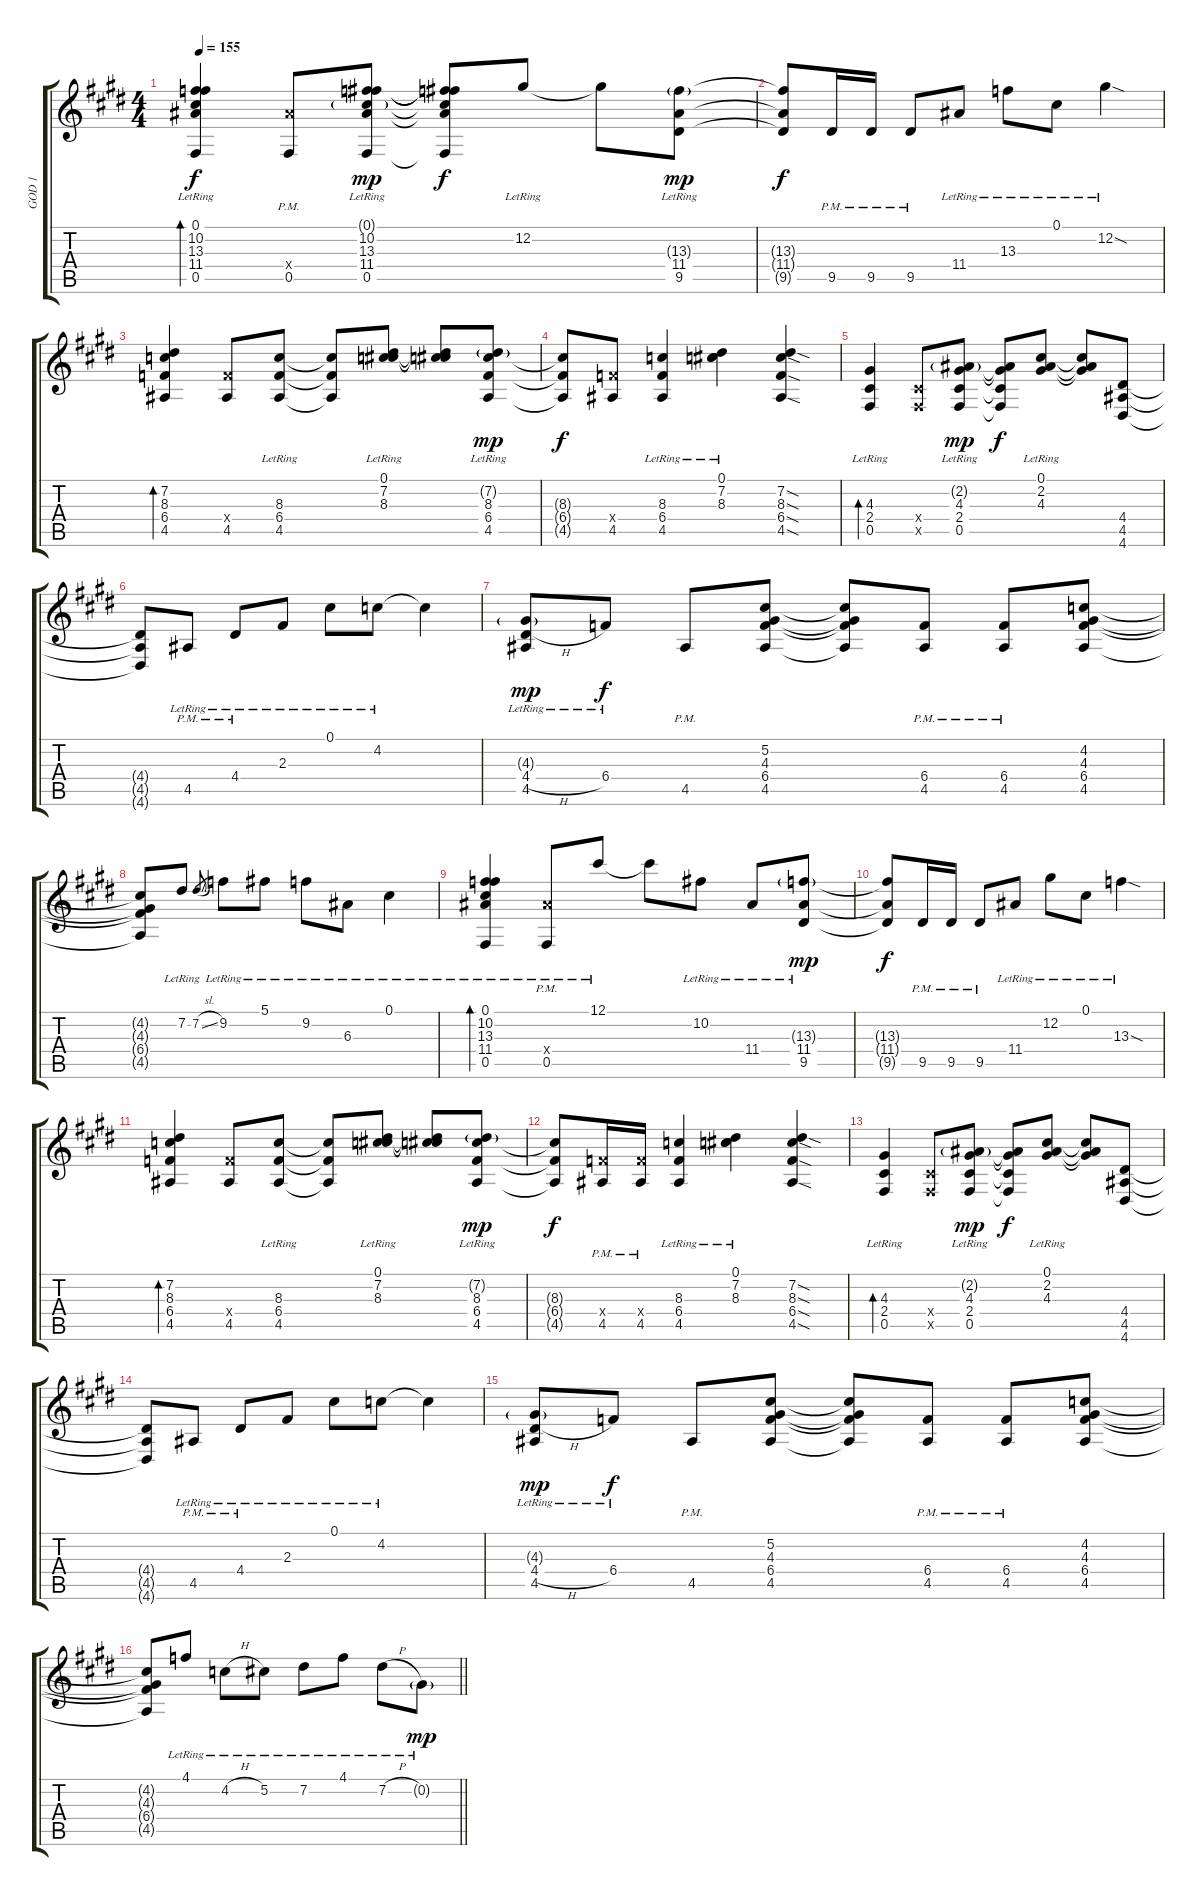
\track ("GOD 1" "GOD 1") {instrument electricguitarclean}
\staff {score tabs}
\tuning (Db4 Ab3 E3 B2 Gb2 B1) {hide}
\ts (4 4)
\tempo 155
\clef g2
\ks e
(0.1{lr} 10.2{lr} 13.3{lr} 11.4{lr} 0.5{lr}).4{bd 30 dy f instrument electricguitarclean} (11.4{pm x} 0.5{pm}).8 (0.1{g lr} 10.2{lr} 13.3{lr} 11.4{lr} 0.5{lr}).8{dy mp} (0.1{t} 10.2{t} 13.3{t} 11.4{t} 0.5{t}).8{dy f} 12.2{lr}.8 12.2{t}.8 (13.3{g lr} 11.4{lr} 9.5{lr}).8{dy mp} |
(13.3{t} 11.4{t} 9.5{t}).8{dy f} 9.5{pm}.16 9.5{pm}.16 9.5{pm}.8 11.4{lr}.8 13.3{lr}.8 0.1{lr}.8 12.2{sod lr}.4 |
(7.2 8.3 6.4 4.5).4{bd 30} (6.4{x} 4.5).8 (8.3{lr} 6.4{lr} 4.5{lr}).8 (8.3{t} 6.4{t} 4.5{t}).8 (0.1{lr} 7.2{lr} 8.3{lr}).8 (0.1{t} 7.2{t} 8.3{t}).8 (7.2{g lr} 8.3{lr} 6.4{lr} 4.5{lr}).8{dy mp} |
(8.3{t} 6.4{t} 4.5{t}).8{dy f} (6.4{x} 4.5).8 (8.3{lr} 6.4{lr} 4.5{lr}).4 (0.1{lr} 7.2{lr} 8.3{lr}).4 (7.2{sod} 8.3{sod} 6.4{sod} 4.5{sod}).4 |
(4.3{lr} 2.4{lr} 0.5{lr}).4{bd 30} (2.4{x} 0.5{x}).8 (2.2{g lr} 4.3{lr} 2.4{lr} 0.5{lr}).8{dy mp} (2.2{t} 4.3{t} 2.4{t} 0.5{t}).8{dy f} (0.1{lr} 2.2{lr} 4.3{lr}).8 (0.1{t} 2.2{t} 4.3{t}).8 (4.4 4.5 4.6).8 |
(4.4{t} 4.5{t} 4.6{t}).8 4.5{pm lr}.8 4.4{pm lr}.8 2.3{lr}.8 0.1{lr}.8 4.2{lr}.8 4.2{t}.4 |
(4.3{g lr} 4.4{h lr} 4.5{lr}).8{dy mp} 6.4{lr}.8{dy f} 4.5{pm}.8 (5.2 4.3 6.4 4.5).8 (5.2{t} 4.3{t} 6.4{t} 4.5{t}).8 (6.4{pm} 4.5{pm}).8 (6.4{pm} 4.5{pm}).8 (4.2 4.3 6.4 4.5).8 |
(4.2{t} 4.3{t} 6.4{t} 4.5{t}).8 7.2{lr}.8 7.2{sl}.8{gr} 9.2{lr}.8 5.1{lr}.8 9.2{lr}.8 6.3{lr}.8 0.1{lr}.4 |
(0.1{lr} 10.2{lr} 13.3{lr} 11.4{lr} 0.5{lr}).4{bd 30} (11.4{pm x} 0.5{pm lr}).8 12.1{lr}.8 12.1{t}.8 10.2{lr}.8 11.4{lr}.8 (13.3{g lr} 11.4{lr} 9.5{lr}).8{dy mp} |
(13.3{t} 11.4{t} 9.5{t}).8{dy f} 9.5{pm}.16 9.5{pm}.16 9.5{pm}.8 11.4{lr}.8 12.2{lr}.8 0.1{lr}.8 13.3{sod lr}.4 |
(7.2 8.3 6.4 4.5).4{bd 30} (6.4{x} 4.5).8 (8.3{lr} 6.4{lr} 4.5{lr}).8 (8.3{t} 6.4{t} 4.5{t}).8 (0.1{lr} 7.2{lr} 8.3{lr}).8 (0.1{t} 7.2{t} 8.3{t}).8 (7.2{g lr} 8.3{lr} 6.4{lr} 4.5{lr}).8{dy mp} |
(8.3{t} 6.4{t} 4.5{t}).8{dy f} (6.4{pm x} 4.5{pm}).16 (6.4{pm x} 4.5{pm}).16 (8.3{lr} 6.4{lr} 4.5{lr}).4 (0.1{lr} 7.2{lr} 8.3{lr}).4 (7.2{sod} 8.3{sod} 6.4{sod} 4.5{sod}).4 |
(4.3{lr} 2.4{lr} 0.5{lr}).4{bd 30} (2.4{x} 0.5{x}).8 (2.2{g lr} 4.3{lr} 2.4{lr} 0.5{lr}).8{dy mp} (2.2{t} 4.3{t} 2.4{t} 0.5{t}).8{dy f} (0.1{lr} 2.2{lr} 4.3{lr}).8 (0.1{t} 2.2{t} 4.3{t}).8 (4.4 4.5 4.6).8 |
(4.4{t} 4.5{t} 4.6{t}).8 4.5{pm lr}.8 4.4{pm lr}.8 2.3{lr}.8 0.1{lr}.8 4.2{lr}.8 4.2{t}.4 |
(4.3{g lr} 4.4{h lr} 4.5{lr}).8{dy mp} 6.4{lr}.8{dy f} 4.5{pm}.8 (5.2 4.3 6.4 4.5).8 (5.2{t} 4.3{t} 6.4{t} 4.5{t}).8 (6.4{pm} 4.5{pm}).8 (6.4{pm} 4.5{pm}).8 (4.2 4.3 6.4 4.5).8 |
\barLineRight lightlight
(4.2{t} 4.3{t} 6.4{t} 4.5{t}).8 4.1{lr}.8 4.2{h lr}.8 5.2{lr}.8 7.2{lr}.8 4.1{lr}.8 7.2{h lr}.8 0.2{g lr}.8{dy mp}
